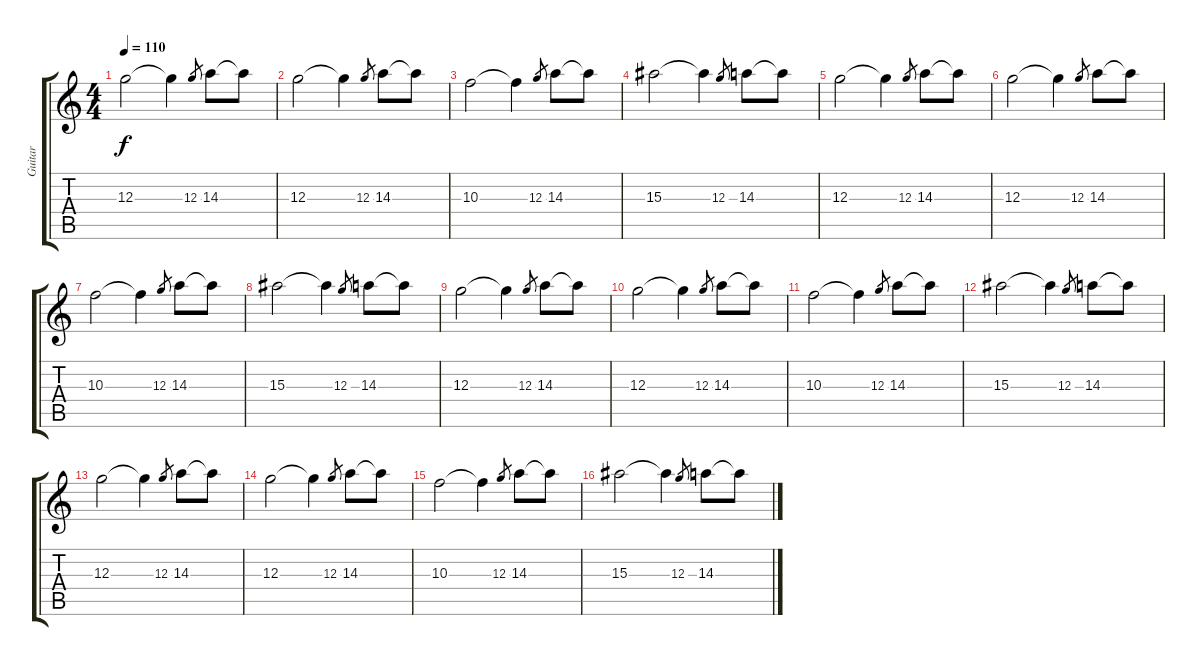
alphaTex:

\track ("Guitar" "Guitar") {instrument acousticguitarsteel}
\staff {score tabs}
\tuning (E4 B3 G3 D3 A2 E2) {hide}
\ts (4 4)
\tempo 110
\clef g2
\ks c
12.3.2{dy f} 12.3{t}.4 12.3.8{gr} 14.3.8 14.3{t}.8 |
12.3.2 12.3{t}.4 12.3.8{gr} 14.3.8 14.3{t}.8 |
10.3.2 10.3{t}.4 12.3.8{gr} 14.3.8 14.3{t}.8 |
15.3.2 15.3{t}.4 12.3.8{gr} 14.3.8 14.3{t}.8 |
12.3.2 12.3{t}.4 12.3.8{gr} 14.3.8 14.3{t}.8 |
12.3.2 12.3{t}.4 12.3.8{gr} 14.3.8 14.3{t}.8 |
10.3.2 10.3{t}.4 12.3.8{gr} 14.3.8 14.3{t}.8 |
15.3.2 15.3{t}.4 12.3.8{gr} 14.3.8 14.3{t}.8 |
12.3.2 12.3{t}.4 12.3.8{gr} 14.3.8 14.3{t}.8 |
12.3.2 12.3{t}.4 12.3.8{gr} 14.3.8 14.3{t}.8 |
10.3.2 10.3{t}.4 12.3.8{gr} 14.3.8 14.3{t}.8 |
15.3.2 15.3{t}.4 12.3.8{gr} 14.3.8 14.3{t}.8 |
12.3.2 12.3{t}.4 12.3.8{gr} 14.3.8 14.3{t}.8 |
12.3.2 12.3{t}.4 12.3.8{gr} 14.3.8 14.3{t}.8 |
10.3.2 10.3{t}.4 12.3.8{gr} 14.3.8 14.3{t}.8 |
15.3.2 15.3{t}.4 12.3.8{gr} 14.3.8 14.3{t}.8
